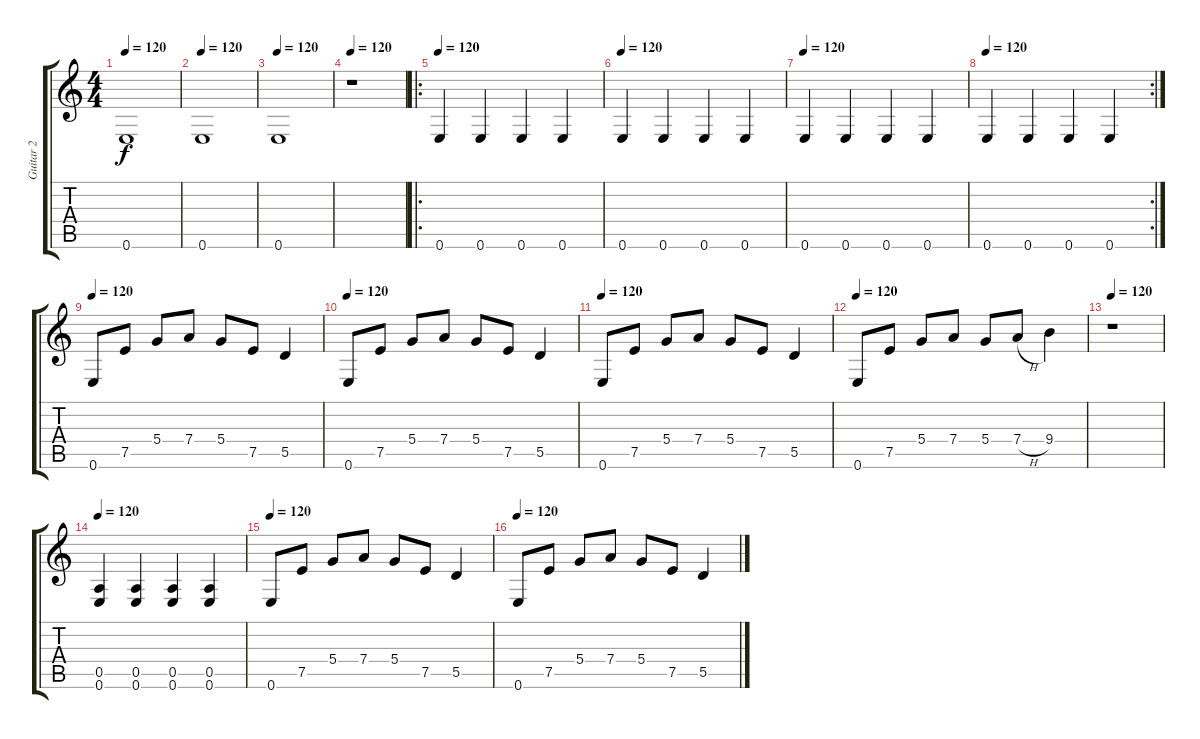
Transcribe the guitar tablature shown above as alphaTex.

\track ("Guitar 2" "Guitar 2") {instrument electricguitarclean}
\staff {score tabs}
\tuning (E4 B3 G3 D3 A2 E2) {hide}
\ts (4 4)
\tempo 120
\clef g2
\ks c
0.6.1{dy f} |
\tempo 120
0.6.1 |
\tempo 120
0.6.1 |
\tempo 120
r.1 |
\ro
\tempo 120
0.6.4 0.6.4 0.6.4 0.6.4 |
\tempo 120
0.6.4 0.6.4 0.6.4 0.6.4 |
\tempo 120
0.6.4 0.6.4 0.6.4 0.6.4 |
\rc 2
\tempo 120
0.6.4 0.6.4 0.6.4 0.6.4 |
\tempo 120
0.6.8 7.5.8 5.4.8 7.4.8 5.4.8 7.5.8 5.5.4 |
\tempo 120
0.6.8 7.5.8 5.4.8 7.4.8 5.4.8 7.5.8 5.5.4 |
\tempo 120
0.6.8 7.5.8 5.4.8 7.4.8 5.4.8 7.5.8 5.5.4 |
\tempo 120
0.6.8 7.5.8 5.4.8 7.4.8 5.4.8 7.4{h}.8 9.4.4 |
\tempo 120
r.1 |
\tempo 120
(0.5 0.6).4 (0.5 0.6).4 (0.5 0.6).4 (0.5 0.6).4 |
\tempo 120
0.6.8 7.5.8 5.4.8 7.4.8 5.4.8 7.5.8 5.5.4 |
\tempo 120
0.6.8 7.5.8 5.4.8 7.4.8 5.4.8 7.5.8 5.5.4
